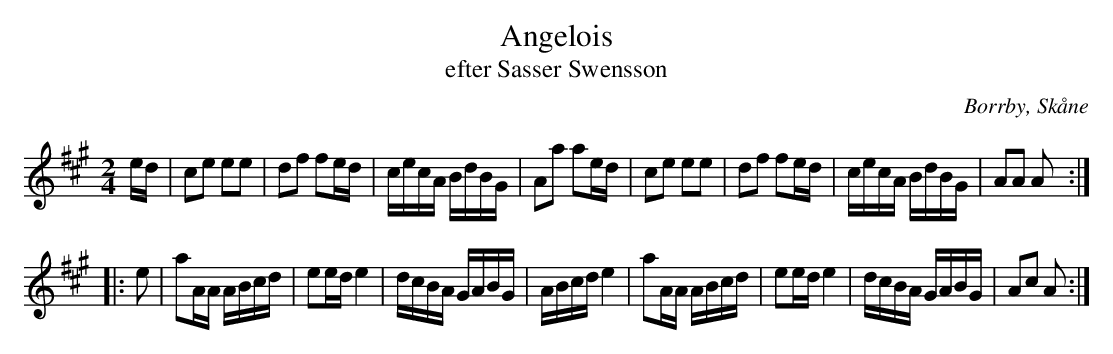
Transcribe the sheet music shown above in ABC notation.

X:1
T:Angelois
T:efter Sasser Swensson
O:Borrby, Skåne
M:2/4
L:1/8
K:A
e/d/ | ce ee | df fe/d/ | c/e/c/A/ B/d/B/G/ | Aa ae/d/ | ce ee | df fe/d/ | c/e/c/A/ B/d/B/G/ | AA A :|:
e | aA/A/ A/B/c/d/ | ee/d/ e2 | d/c/B/A/ G/A/B/G/ | A/B/c/d/ e2 | aA/A/ A/B/c/d/ | ee/d/ e2 | d/c/B/A/ G/A/B/G/ | Ac A :|
